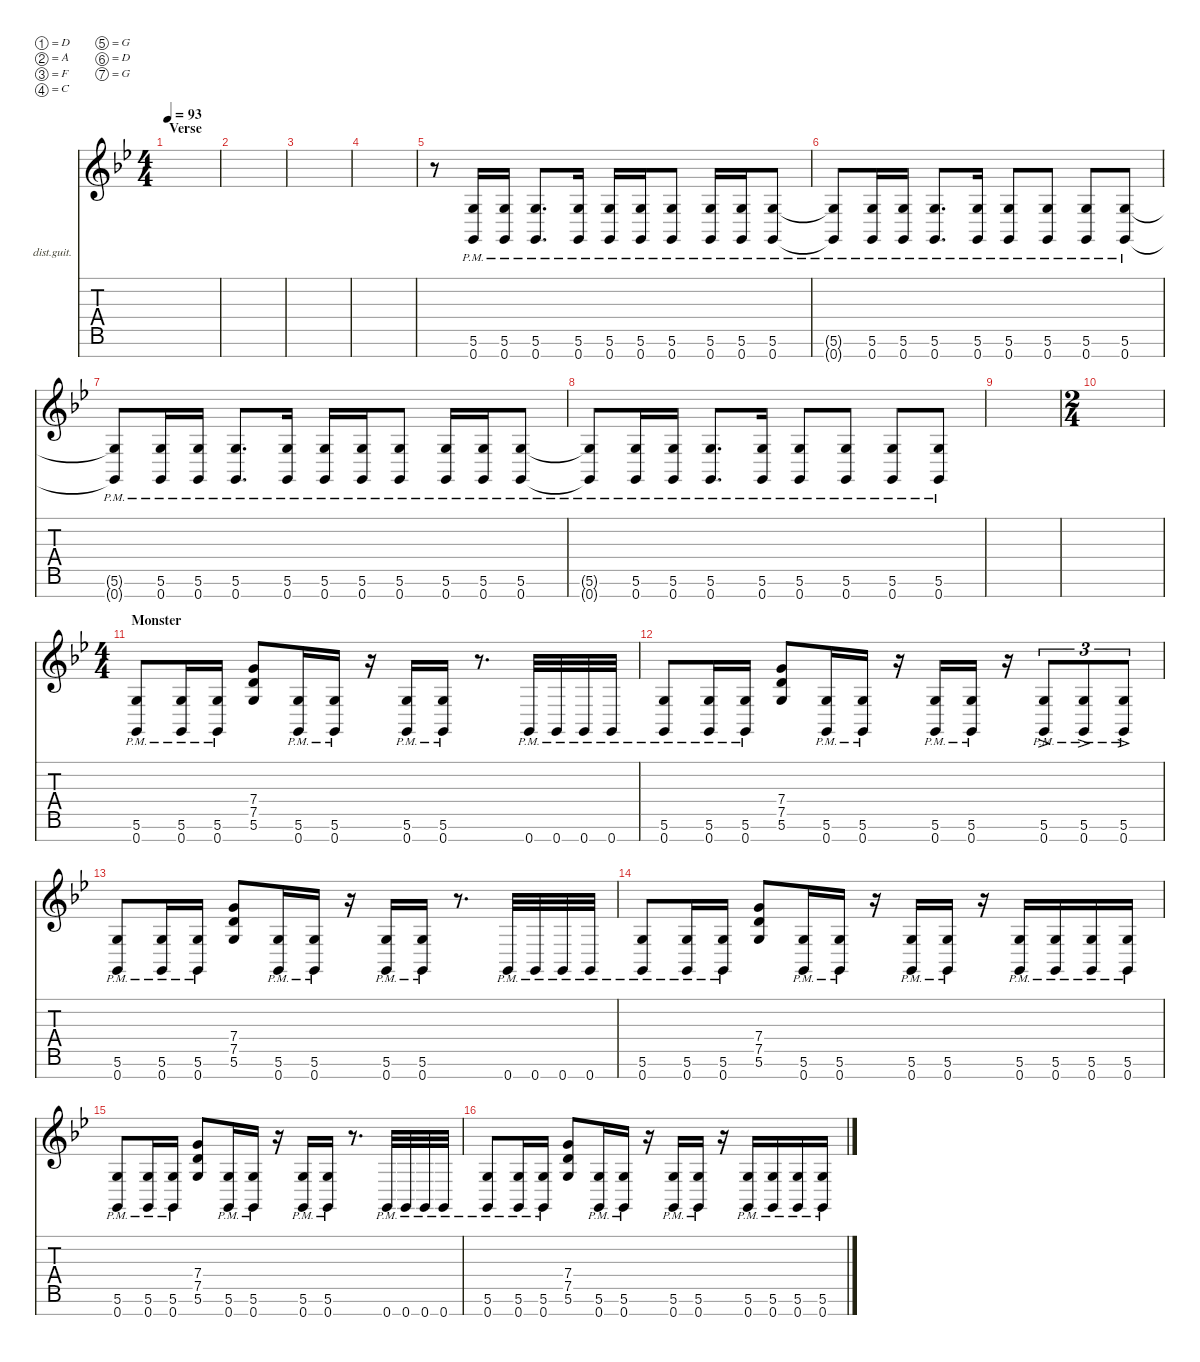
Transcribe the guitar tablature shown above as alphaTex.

\defaultSystemsLayout 2
\hideDynamics
\bracketExtendMode nobrackets
\firstSystemTrackNameOrientation horizontal
\otherSystemsTrackNameOrientation horizontal
\track ("Rhytm" "dist.guit.") {defaultSystemsLayout 2 solo instrument distortionguitar}
\staff {score tabs}
\tuning (D4 A3 F3 C3 G2 D2 G1)
\ts (4 4)
\section ("" "Verse")
\scale
1.03043
\tempo 93
\accidentals auto
\clef g2
\ottava regular
\simile none
\scale
1.03043
\ks gminor
|
\scale
0.969568
\scale
0.969568 |
\scale
1.03043
\scale
1.03043 |
\scale
0.969568
\scale
0.969568 |
\scale
1.09695
\scale
1.09695 r.8 (0.7{pm} 5.6{pm}).16 (0.7{pm} 5.6{pm}).16 (0.7{pm} 5.6{pm}).8{d} (0.7{pm} 5.6{pm}).16 (0.7{pm} 5.6{pm}).16 (0.7{pm} 5.6{pm}).16 (0.7{pm} 5.6{pm}).8 (0.7{pm} 5.6{pm}).16 (0.7{pm} 5.6{pm}).16 (0.7{pm} 5.6{pm}).8 |
(0.7{pm t} 5.6{pm t}).8 (0.7{pm} 5.6{pm}).16 (0.7{pm} 5.6{pm}).16 (0.7{pm} 5.6{pm}).8{d} (0.7{pm} 5.6{pm}).16 (0.7{pm} 5.6{pm}).8 (0.7{pm} 5.6{pm}).8 (0.7{pm} 5.6{pm}).8 (0.7{pm} 5.6{pm}).8 |
(0.7{pm t} 5.6{pm t}).8 (0.7{pm} 5.6{pm}).16 (0.7{pm} 5.6{pm}).16 (0.7{pm} 5.6{pm}).8{d} (0.7{pm} 5.6{pm}).16 (0.7{pm} 5.6{pm}).16 (0.7{pm} 5.6{pm}).16 (0.7{pm} 5.6{pm}).8 (0.7{pm} 5.6{pm}).16 (0.7{pm} 5.6{pm}).16 (0.7{pm} 5.6{pm}).8 |
(0.7{pm t} 5.6{pm t}).8 (0.7{pm} 5.6{pm}).16 (0.7{pm} 5.6{pm}).16 (0.7{pm} 5.6{pm}).8{d} (0.7{pm} 5.6{pm}).16 (0.7{pm} 5.6{pm}).8 (0.7{pm} 5.6{pm}).8 (0.7{pm} 5.6{pm}).8 (0.7{pm} 5.6{pm}).8 |
\scale
0.903045 |
\ts (2 4)
\beaming (8 2 2)
|
\ts (4 4)
\beaming (8 2 2 2 2)
\section ("" "Monster")
(0.7{pm} 5.6{pm}).8 (0.7{pm} 5.6{pm}).16 (0.7{pm} 5.6{pm}).16 (5.6 7.5 7.4).8 (0.7{pm} 5.6{pm}).16 (0.7{pm} 5.6{pm}).16 r.16 (0.7{pm} 5.6{pm}).16 (0.7{pm} 5.6{pm}).16 r.8{d} 0.7{pm}.32 0.7{pm}.32 0.7{pm}.32 0.7{pm}.32 |
(0.7{pm} 5.6{pm}).8 (0.7{pm} 5.6{pm}).16 (0.7{pm} 5.6{pm}).16 (5.6 7.5 7.4).8 (0.7{pm} 5.6{pm}).16 (0.7{pm} 5.6{pm}).16 r.16 (0.7{pm} 5.6{pm}).16 (0.7{pm} 5.6{pm}).16 r.16 (0.7{ac pm} 5.6{ac pm}).8{tu (3 2)} (0.7{ac pm} 5.6{ac pm}).8{tu (3 2)} (0.7{ac pm} 5.6{ac pm}).8{tu (3 2)} |
(0.7{pm} 5.6{pm}).8 (0.7{pm} 5.6{pm}).16 (0.7{pm} 5.6{pm}).16 (5.6 7.5 7.4).8 (0.7{pm} 5.6{pm}).16 (0.7{pm} 5.6{pm}).16 r.16 (0.7{pm} 5.6{pm}).16 (0.7{pm} 5.6{pm}).16 r.8{d} 0.7{pm}.32 0.7{pm}.32 0.7{pm}.32 0.7{pm}.32 |
(0.7{pm} 5.6{pm}).8 (0.7{pm} 5.6{pm}).16 (0.7{pm} 5.6{pm}).16 (5.6 7.5 7.4).8 (0.7{pm} 5.6{pm}).16 (0.7{pm} 5.6{pm}).16 r.16 (0.7{pm} 5.6{pm}).16 (0.7{pm} 5.6{pm}).16 r.16 (0.7{pm} 5.6{pm}).16 (0.7{pm} 5.6{pm}).16 (0.7{pm} 5.6{pm}).16 (0.7{pm} 5.6{pm}).16 |
(0.7{pm} 5.6{pm}).8 (0.7{pm} 5.6{pm}).16 (0.7{pm} 5.6{pm}).16 (5.6 7.5 7.4).8 (0.7{pm} 5.6{pm}).16 (0.7{pm} 5.6{pm}).16 r.16 (0.7{pm} 5.6{pm}).16 (0.7{pm} 5.6{pm}).16 r.8{d} 0.7{pm}.32 0.7{pm}.32 0.7{pm}.32 0.7{pm}.32 |
(0.7{pm} 5.6{pm}).8 (0.7{pm} 5.6{pm}).16 (0.7{pm} 5.6{pm}).16 (5.6 7.5 7.4).8 (0.7{pm} 5.6{pm}).16 (0.7{pm} 5.6{pm}).16 r.16 (0.7{pm} 5.6{pm}).16 (0.7{pm} 5.6{pm}).16 r.16 (0.7{pm} 5.6{pm}).16 (0.7{pm} 5.6{pm}).16 (0.7{pm} 5.6{pm}).16 (0.7{pm} 5.6{pm}).16
